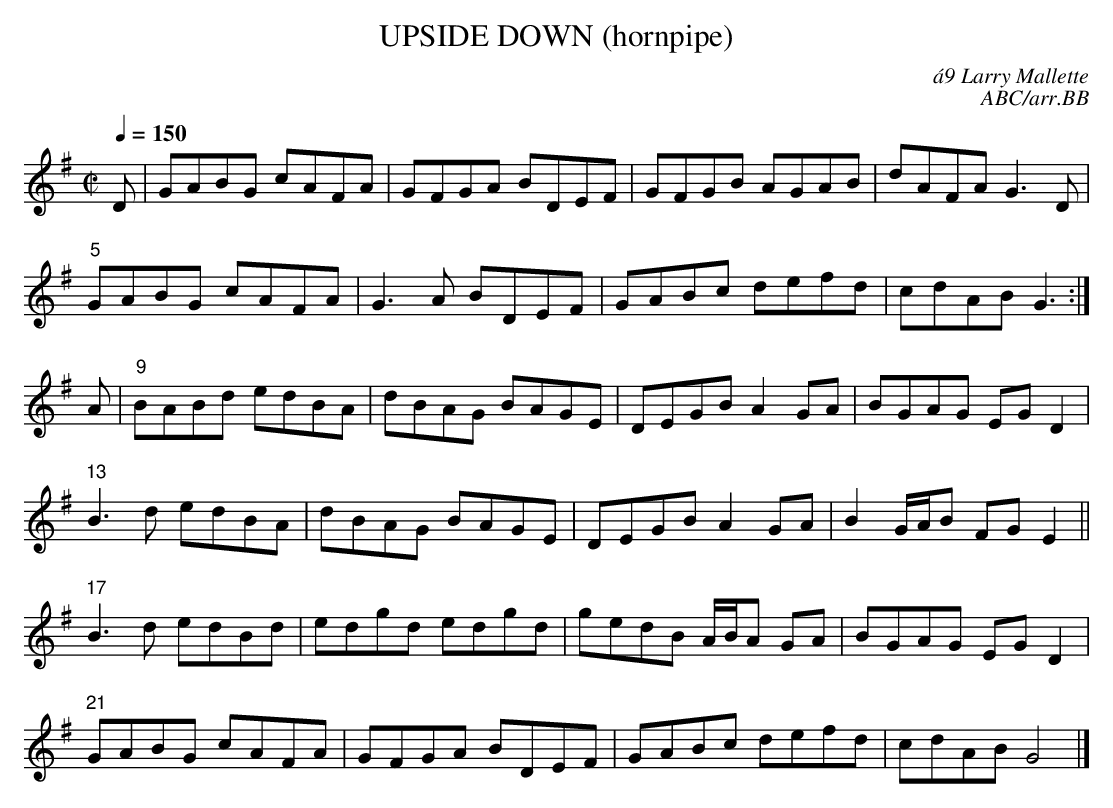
X:1
T:UPSIDE DOWN (hornpipe)
C:\'a9 Larry Mallette
C:ABC/arr.BB
Q:1/4=150
M:C|
L:1/8
K:G
D|GABG cAFA|GFGA BDEF|GFGB AGAB|dAFA G3D|
"5"GABG cAFA|G3A BDEF|GABc defd|cdAB G3 :|
A|"9"BABd edBA|dBAG BAGE|DEGB A2GA|BGAG EGD2|
"13"B3d edBA|dBAG BAGE|DEGB A2GA| B2 G/A/B FGE2 ||
"17"B3d edBd|edgd edgd|gedB A/B/A GA|BGAG EGD2|
"21"GABG cAFA|GFGA BDEF| GABc defd|cdAB G4|]
